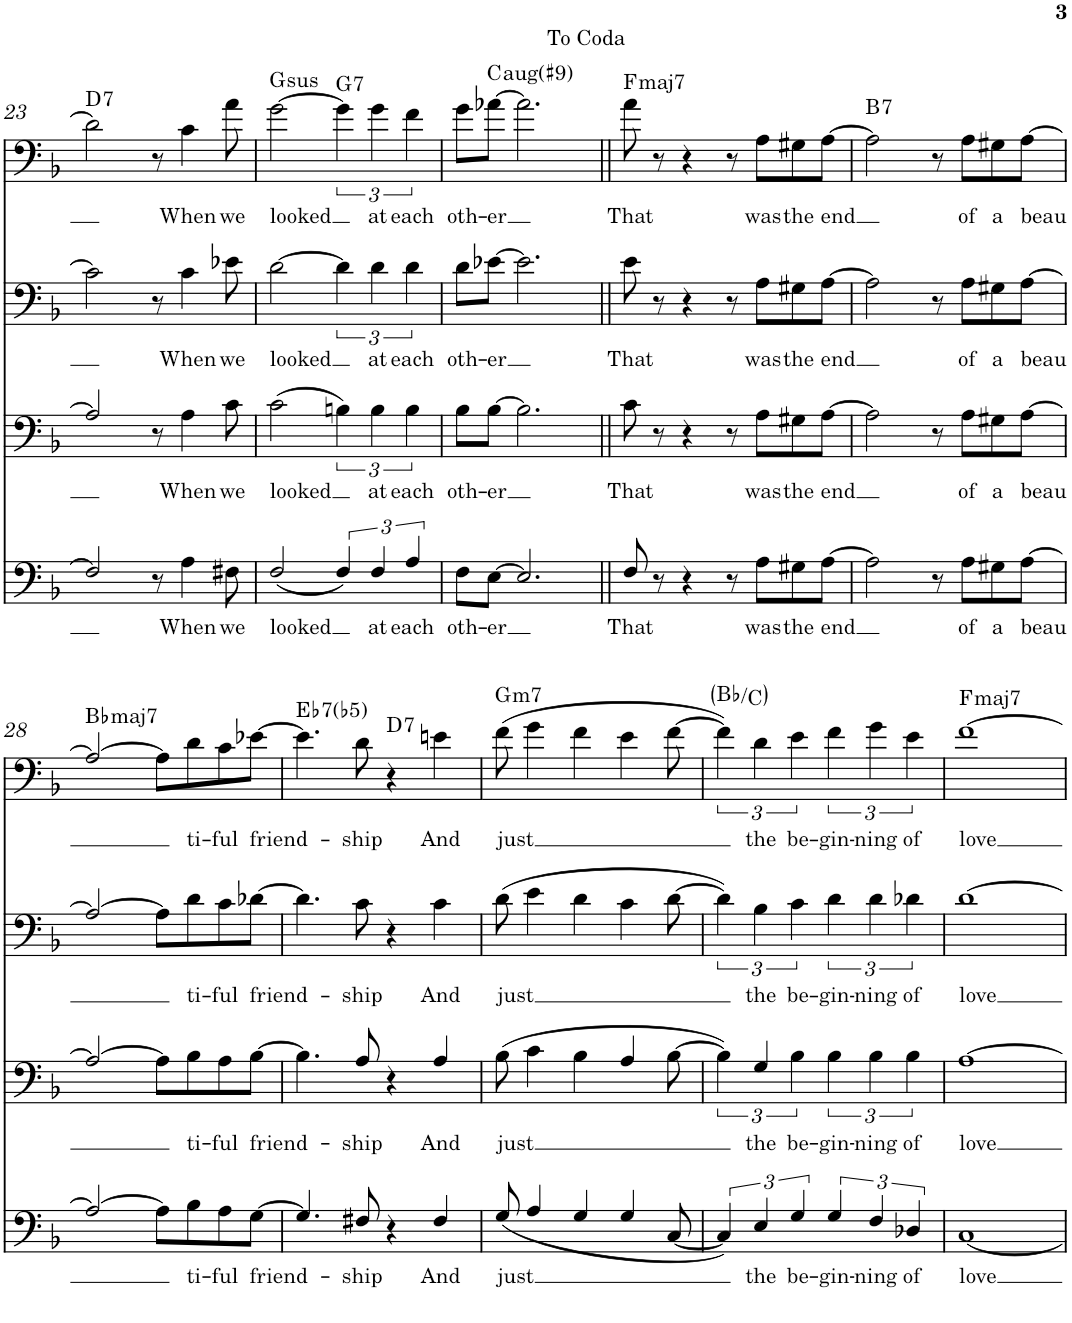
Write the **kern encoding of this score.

**kern	**text	**kern	**text	**kern	**text	**kern	**text	**harte
*part4	*part4	*part3	*part3	*part2	*part2	*part1	*part1	*part1
*staff4	*staff4	*staff3	*staff3	*staff2	*staff2	*staff1	*staff1	*
*I"Piano	*	*I"Piano	*	*I"Piano	*	*I"Piano	*	*
*I'Pno	*	*I'Pno	*	*I'Pno	*	*I'Pno	*	*
!!LO:PB:g=z
*clefF4	*	*clefF4	*	*clefF4	*	*clefF4	*	*
*k[b-]	*	*k[b-]	*	*k[b-]	*	*k[b-]	*	*
*M4/4	*	*M4/4	*	*M4/4	*	*M4/4	*	*
=23	=23	=23	=23	=23	=23	=23	=23	=23
!	!	!	!	!	!	!	!	!LO:H:kt=7
2F#/]	.	2A/]	.	2c\]	.	2d\]	.	D:7
8r	.	8r	.	8r	.	8r	.	.
!	!LO:LY:b	!	!LO:LY:b	!	!LO:LY:b	!	!LO:LY:b	!
4A\	When	4A\	When	4c\	When	4c\	When	.
!	!LO:LY:b	!	!LO:LY:b	!	!LO:LY:b	!	!LO:LY:b	!
8F#X\	we	8c\	we	8e-X\	we	8a\	we	.
=24	=24	=24	=24	=24	=24	=24	=24	=24
!	!LO:LY:b	!	!LO:LY:b	!	!LO:LY:b	!	!LO:LY:b	!LO:H:kt=sus
(<2F/	looked	(>2c\	looked	[2d\	looked	[2g\	looked	G:sus4
!	!	!	!	!	!	!	!	!LO:H:kt=7
6F/)	.	6Bn\)	.	6d\]	.	6g\]	.	G:7
!	!LO:LY:b	!	!LO:LY:b	!	!LO:LY:b	!	!LO:LY:b	!
6F/	at	6B\	at	6d\	at	6g\	at	.
!	!LO:LY:b	!	!LO:LY:b	!	!LO:LY:b	!	!LO:LY:b	!
6A/	each	6B\	each	6d\	each	6f\	each	.
=25	=25	=25	=25	=25	=25	=25	=25	=25
!	!LO:LY:b	!	!LO:LY:b	!	!LO:LY:b	!	!LO:LY:b	!
8F\L	oth-	8B-\L	oth-	8d\L	oth-	8g\L	oth-	.
!	!LO:LY:b	!	!LO:LY:b	!	!LO:LY:b	!	!LO:LY:b	!LO:H:kt=aug
[8E\J	-er	[8B-\J	-er	[8e-X\J	-er	[8a-X\J	-er	C:aug(#9)
2.E/]	.	2.B-\]	.	2.e-\]	.	2.a-\]	.	.
=26||	=26||	=26||	=26||	=26||	=26||	=26||	=26||	=26||
!	!LO:LY:b	!	!LO:LY:b	!	!LO:LY:b	!	!LO:LY:b	!LO:H:kt=maj7
8F/	That	8c\	That	8e\	That	8a\	That	F:maj7
8r	.	8r	.	8r	.	8r	.	.
4r	.	4r	.	4r	.	4r	.	.
8r	.	8r	.	8r	.	8r	.	.
!	!LO:LY:b	!	!LO:LY:b	!	!LO:LY:b	!	!LO:LY:b	!
8A\L	was	8A\L	was	8A\L	was	8A\L	was	.
!	!LO:LY:b	!	!LO:LY:b	!	!LO:LY:b	!	!LO:LY:b	!
8G#X\	the	8G#X\	the	8G#X\	the	8G#X\	the	.
!	!LO:LY:b	!	!LO:LY:b	!	!LO:LY:b	!	!LO:LY:b	!
[8A\J	end	[8A\J	end	[8A\J	end	[8A\J	end	.
=27	=27	=27	=27	=27	=27	=27	=27	=27
!	!	!	!	!	!	!	!	!LO:H:kt=7
2A\]	.	2A\]	.	2A\]	.	2A\]	.	B:7
8r	.	8r	.	8r	.	8r	.	.
!	!LO:LY:b	!	!LO:LY:b	!	!LO:LY:b	!	!LO:LY:b	!
8A\L	of	8A\L	of	8A\L	of	8A\L	of	.
!	!LO:LY:b	!	!LO:LY:b	!	!LO:LY:b	!	!LO:LY:b	!
8G#X\	a	8G#X\	a	8G#X\	a	8G#X\	a	.
!	!LO:LY:b	!	!LO:LY:b	!	!LO:LY:b	!	!LO:LY:b	!
[8A\J	-beau	[8A\J	-beau	[8A\J	-beau	[8A\J	-beau	.
!!LO:LB:g=z
=28	=28	=28	=28	=28	=28	=28	=28	=28
!	!	!	!	!	!	!	!	!LO:H:kt=maj7
2A/_	.	2A/_	.	2A/_	.	2A/_	.	Bb:maj7
8A\L]	.	8A\L]	.	8A\L]	.	8A\L]	.	.
!	!LO:LY:b	!	!LO:LY:b	!	!LO:LY:b	!	!LO:LY:b	!
8B-\	ti-	8B-\	ti-	8d\	ti-	8d\	ti-	.
!	!LO:LY:b	!	!LO:LY:b	!	!LO:LY:b	!	!LO:LY:b	!
8A\	-ful	8A\	-ful	8c\	-ful	8c\	-ful	.
!	!LO:LY:b	!	!LO:LY:b	!	!LO:LY:b	!	!LO:LY:b	!
[8G\J	friend-	[8B-\J	friend-	[8d-X\J	friend-	[8e-X\J	friend-	.
=29	=29	=29	=29	=29	=29	=29	=29	=29
!	!	!	!	!	!	!	!	!LO:H:kt=7
4.G/]	.	4.B-\]	.	4.d-\]	.	4.e-\]	.	Eb:(3,b5,b7)
!	!LO:LY:b	!	!LO:LY:b	!	!LO:LY:b	!	!LO:LY:b	!
8F#X/	-ship	8A/	-ship	8c\	-ship	8d\	-ship	.
!	!	!	!	!	!	!	!	!LO:H:kt=7
4r	.	4r	.	4r	.	4r	.	D:7
!	!LO:LY:b	!	!LO:LY:b	!	!LO:LY:b	!	!LO:LY:b	!
4F#/	And	4A/	And	4c\	And	4en\	And	.
=30	=30	=30	=30	=30	=30	=30	=30	=30
!	!LO:LY:b	!	!LO:LY:b	!	!LO:LY:b	!	!LO:LY:b	!LO:H:kt=m7
(8G/	just	(8B-\	just	(8d\	just	(8f\	just	G:min7
4A/	.	4c\	.	4e\	.	4g\	.	.
4G/	.	4B-\	.	4d\	.	4f\	.	.
4G/	.	4A/	.	4c\	.	4e\	.	.
[8C/	.	[8B-\	.	[8d\	.	[8f\	.	.
=31	=31	=31	=31	=31	=31	=31	=31	=31
6C/])	.	6B-\])	.	6d\])	.	6f\])	.	Bb:maj/2
!	!LO:LY:b	!	!LO:LY:b	!	!LO:LY:b	!	!LO:LY:b	!
6E/	the	6G/	the	6B-\	the	6d\	the	.
!	!LO:LY:b	!	!LO:LY:b	!	!LO:LY:b	!	!LO:LY:b	!
6G/	be-	6B-\	be-	6c\	be-	6e\	be-	.
!	!LO:LY:b	!	!LO:LY:b	!	!LO:LY:b	!	!LO:LY:b	!
6G/	-gin-	6B-\	-gin-	6d\	-gin-	6f\	-gin-	.
!	!LO:LY:b	!	!LO:LY:b	!	!LO:LY:b	!	!LO:LY:b	!
6F/	-ning	6B-\	-ning	6d\	-ning	6g\	-ning	.
!	!LO:LY:b	!	!LO:LY:b	!	!LO:LY:b	!	!LO:LY:b	!
6D-X/	of	6B-\	of	6d-X\	of	6e\	of	.
=32	=32	=32	=32	=32	=32	=32	=32	=32
!	!LO:LY:b	!	!LO:LY:b	!	!LO:LY:b	!	!LO:LY:b	!LO:H:kt=maj7
[1C	love	[1A	love	[1d	love	[1f	love	F:maj7
=	=	=	=	=	=	=	=	=
*-	*-	*-	*-	*-	*-	*-	*-	*-
